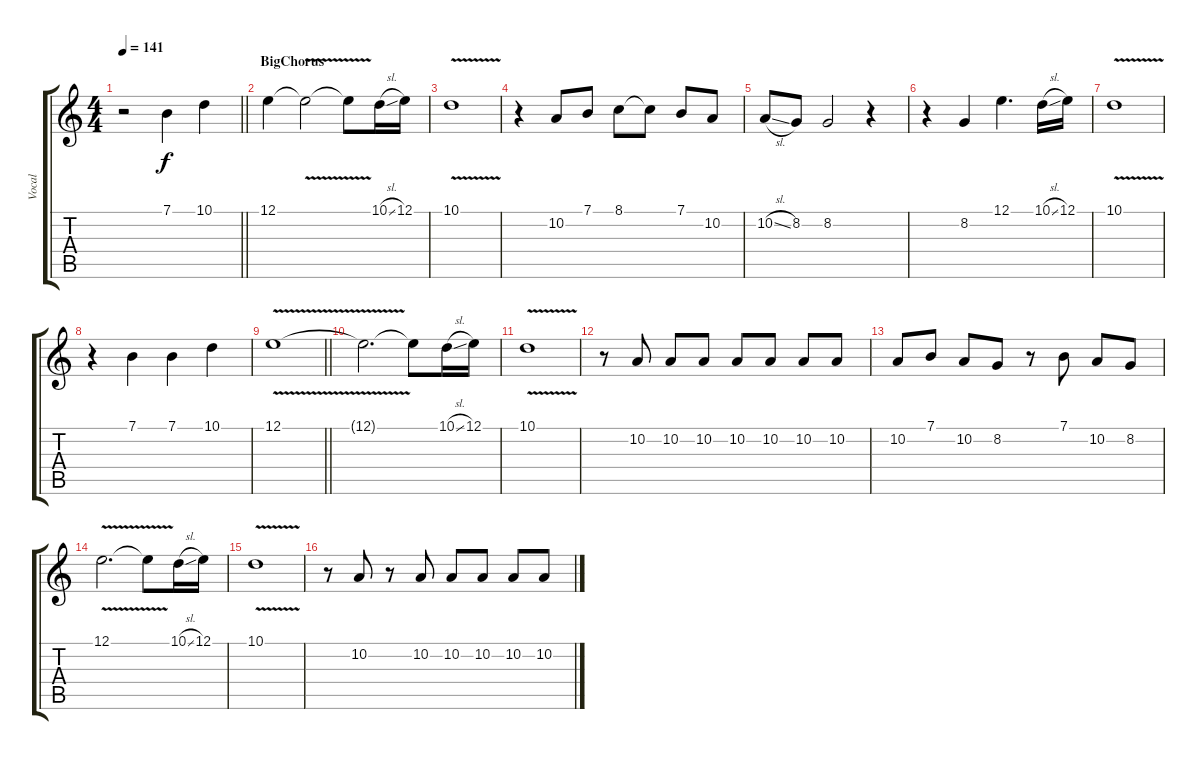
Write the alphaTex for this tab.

\track ("Vocal" "Vocal") {instrument violin}
\staff {score tabs}
\tuning (E4 B3 G3 D3 A2 E2) {hide}
\ts (4 4)
\tempo 141
\clef g2
\barLineRight lightlight
\ks c
r.2{dy f} 7.1.4 10.1.4 |
\section ("" "BigChorus")
12.1.4 12.1{v t}.2 12.1{t}.8 10.1{sl}.16 12.1.16 |
10.1{v}.1 |
r.4 10.2.8 7.1.8 8.1.8 8.1{t}.8 7.1.8 10.2.8 |
10.2{sl}.8 8.2.8 8.2.2 r.4 |
r.4 8.2.4 12.1.4{d} 10.1{sl}.16 12.1.16 |
10.1{v}.1 |
r.4 7.1.4 7.1.4 10.1.4 |
\barLineRight lightlight
12.1{v}.1 |
12.1{t}.2{d} 12.1{t}.8 10.1{sl}.16 12.1.16 |
10.1{v}.1 |
r.8 10.2.8 10.2.8 10.2.8 10.2.8 10.2.8 10.2.8 10.2.8 |
10.2.8 7.1.8 10.2.8 8.2.8 r.8 7.1.8 10.2.8 8.2.8 |
12.1{v}.2{d} 12.1{t}.8 10.1{sl}.16 12.1.16 |
10.1{v}.1 |
r.8 10.2.8 r.8 10.2.8 10.2.8 10.2.8 10.2.8 10.2.8
